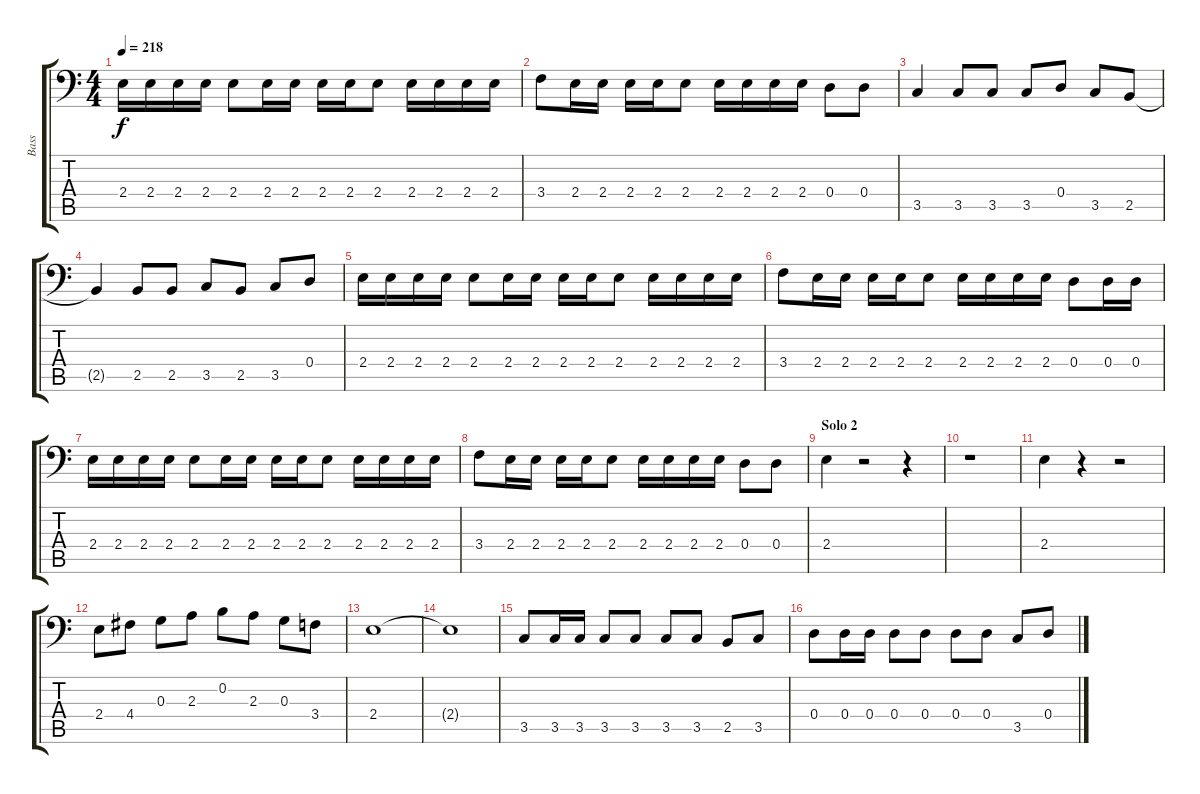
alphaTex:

\track ("Bass" "Bass") {instrument electricbassfinger}
\staff {score tabs}
\tuning (E3 B2 G2 D2 A1 E1) {hide}
\ts (4 4)
\tempo 218
\clef f4
\ks c
2.4.16{dy f} 2.4.16 2.4.16 2.4.16 2.4.8 2.4.16 2.4.16 2.4.16 2.4.16 2.4.8 2.4.16 2.4.16 2.4.16 2.4.16 |
3.4.8 2.4.16 2.4.16 2.4.16 2.4.16 2.4.8 2.4.16 2.4.16 2.4.16 2.4.16 0.4.8 0.4.8 |
3.5.4 3.5.8 3.5.8 3.5.8 0.4.8 3.5.8 2.5.8 |
2.5{t}.4 2.5.8 2.5.8 3.5.8 2.5.8 3.5.8 0.4.8 |
2.4.16 2.4.16 2.4.16 2.4.16 2.4.8 2.4.16 2.4.16 2.4.16 2.4.16 2.4.8 2.4.16 2.4.16 2.4.16 2.4.16 |
3.4.8 2.4.16 2.4.16 2.4.16 2.4.16 2.4.8 2.4.16 2.4.16 2.4.16 2.4.16 0.4.8 0.4.16 0.4.16 |
2.4.16 2.4.16 2.4.16 2.4.16 2.4.8 2.4.16 2.4.16 2.4.16 2.4.16 2.4.8 2.4.16 2.4.16 2.4.16 2.4.16 |
3.4.8 2.4.16 2.4.16 2.4.16 2.4.16 2.4.8 2.4.16 2.4.16 2.4.16 2.4.16 0.4.8 0.4.8 |
\section ("" "Solo 2")
2.4.4 r.2 r.4 |
r.1 |
2.4.4 r.4 r.2 |
2.4.8 4.4.8 0.3.8 2.3.8 0.2.8 2.3.8 0.3.8 3.4.8 |
2.4.1 |
2.4{t}.1 |
3.5.8 3.5.16 3.5.16 3.5.8 3.5.8 3.5.8 3.5.8 2.5.8 3.5.8 |
0.4.8 0.4.16 0.4.16 0.4.8 0.4.8 0.4.8 0.4.8 3.5.8 0.4.8
